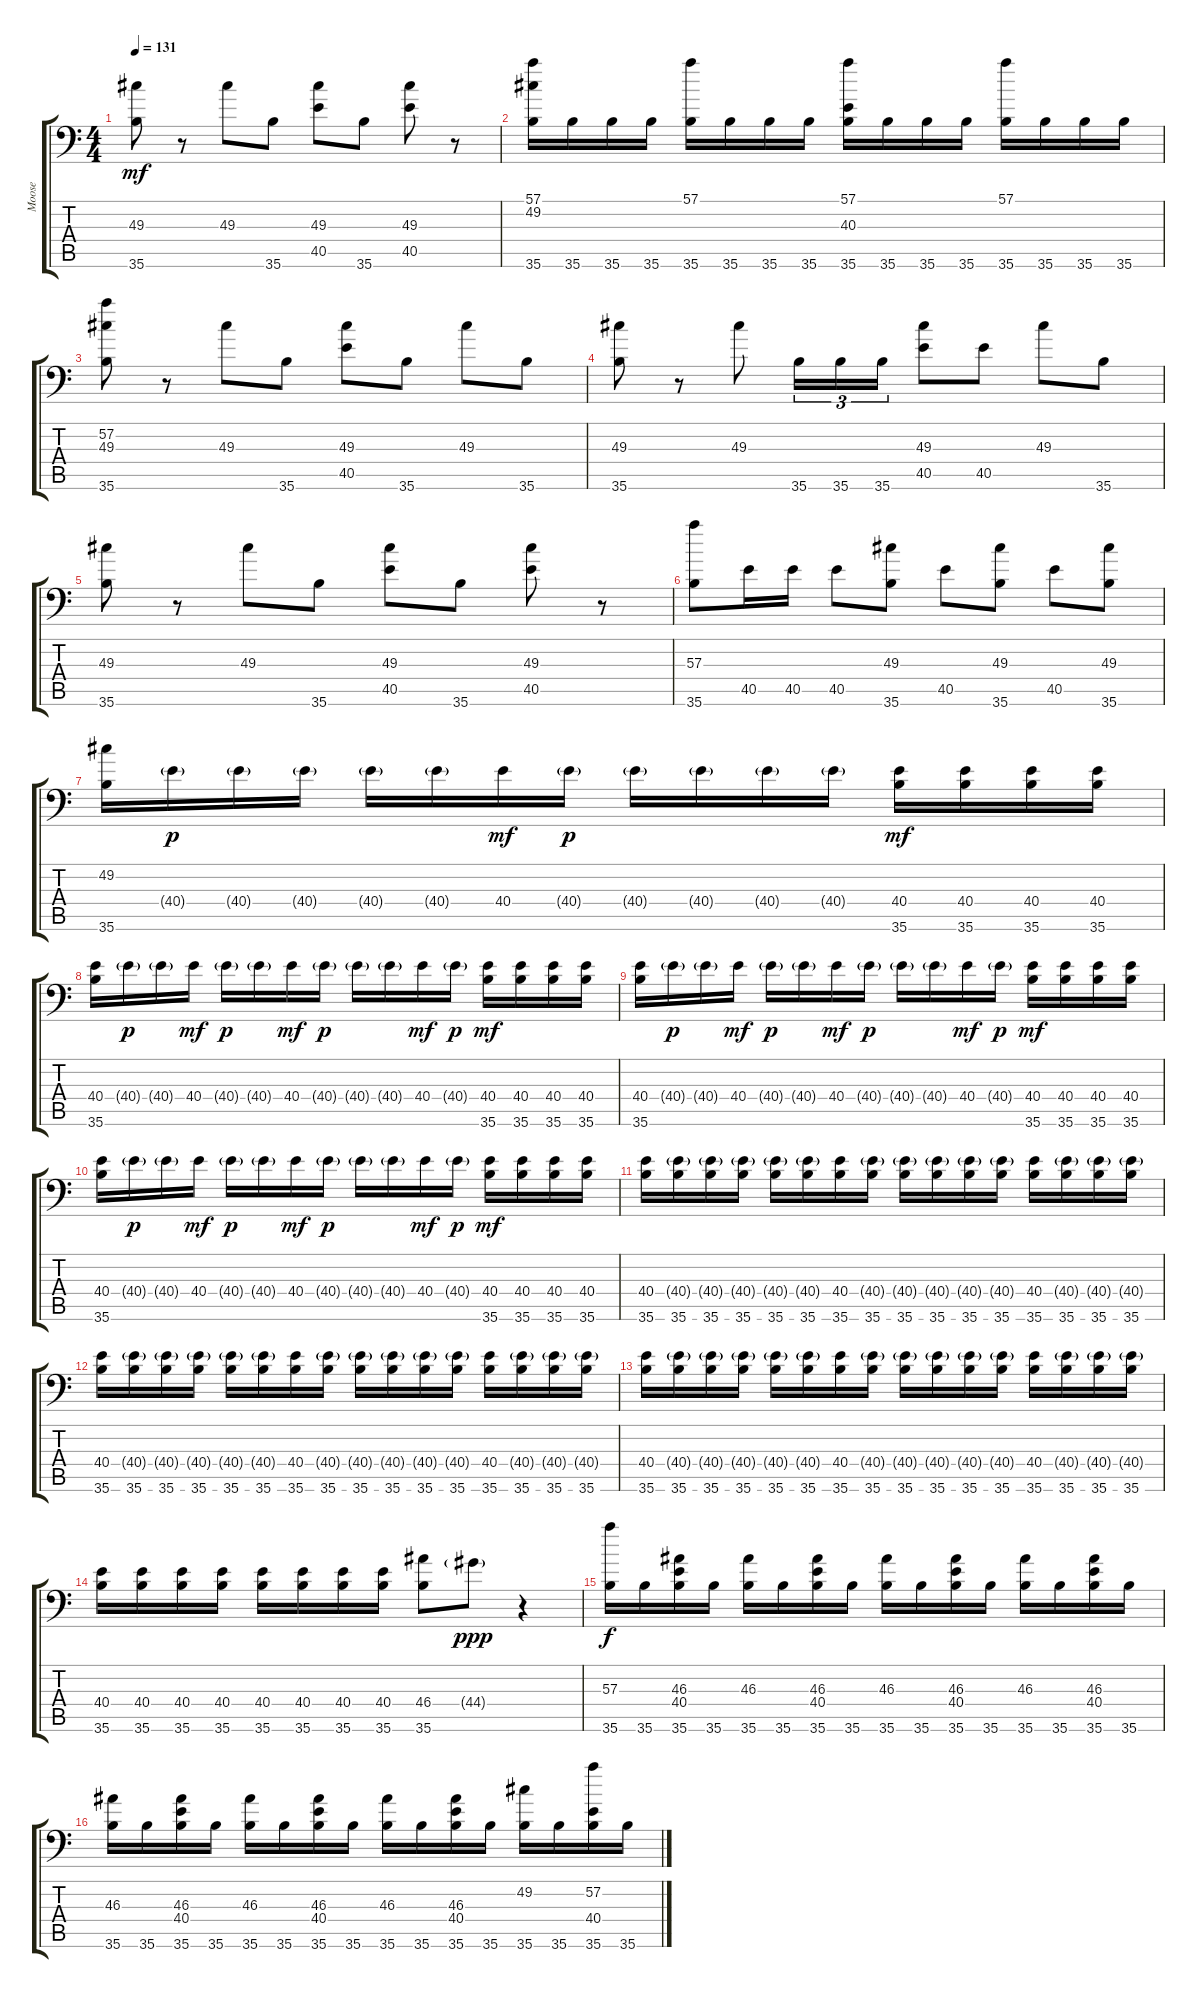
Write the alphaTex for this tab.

\track ("Moose" "Moose") {instrument acousticgrandpiano}
\staff {score tabs}
\tuning (C-1 C-1 C-1 C-1 C-1 C-1) {hide}
\ts (4 4)
\tempo 131
\clef f4
\ks c
(49.3 35.6).8{dy mf} r.8 49.3.8 35.6.8 (49.3 40.5).8 35.6.8 (49.3 40.5).8 r.8 |
(57.1 49.2 35.6).16 35.6.16 35.6.16 35.6.16 (57.1 35.6).16 35.6.16 35.6.16 35.6.16 (57.1 40.3 35.6).16 35.6.16 35.6.16 35.6.16 (57.1 35.6).16 35.6.16 35.6.16 35.6.16 |
(57.2 49.3 35.6).8 r.8 49.3.8 35.6.8 (49.3 40.5).8 35.6.8 49.3.8 35.6.8 |
(49.3 35.6).8 r.8 49.3.8 35.6.16{tu (3 2)} 35.6.16{tu (3 2)} 35.6.16{tu (3 2)} (49.3 40.5).8 40.5.8 49.3.8 35.6.8 |
(49.3 35.6).8 r.8 49.3.8 35.6.8 (49.3 40.5).8 35.6.8 (49.3 40.5).8 r.8 |
(57.3 35.6).8 40.5.16 40.5.16 40.5.8 (49.3 35.6).8 40.5.8 (49.3 35.6).8 40.5.8 (49.3 35.6).8 |
(49.2 35.6).16 40.4{g}.16{dy p} 40.4{g}.16 40.4{g}.16 40.4{g}.16 40.4{g}.16 40.4.16{dy mf} 40.4{g}.16{dy p} 40.4{g}.16 40.4{g}.16 40.4{g}.16 40.4{g}.16 (40.4 35.6).16{dy mf} (40.4 35.6).16 (40.4 35.6).16 (40.4 35.6).16 |
(40.4 35.6).16 40.4{g}.16{dy p} 40.4{g}.16 40.4.16{dy mf} 40.4{g}.16{dy p} 40.4{g}.16 40.4.16{dy mf} 40.4{g}.16{dy p} 40.4{g}.16 40.4{g}.16 40.4.16{dy mf} 40.4{g}.16{dy p} (40.4 35.6).16{dy mf} (40.4 35.6).16 (40.4 35.6).16 (40.4 35.6).16 |
(40.4 35.6).16 40.4{g}.16{dy p} 40.4{g}.16 40.4.16{dy mf} 40.4{g}.16{dy p} 40.4{g}.16 40.4.16{dy mf} 40.4{g}.16{dy p} 40.4{g}.16 40.4{g}.16 40.4.16{dy mf} 40.4{g}.16{dy p} (40.4 35.6).16{dy mf} (40.4 35.6).16 (40.4 35.6).16 (40.4 35.6).16 |
(40.4 35.6).16 40.4{g}.16{dy p} 40.4{g}.16 40.4.16{dy mf} 40.4{g}.16{dy p} 40.4{g}.16 40.4.16{dy mf} 40.4{g}.16{dy p} 40.4{g}.16 40.4{g}.16 40.4.16{dy mf} 40.4{g}.16{dy p} (40.4 35.6).16{dy mf} (40.4 35.6).16 (40.4 35.6).16 (40.4 35.6).16 |
(40.4 35.6).16 (40.4{g} 35.6).16 (40.4{g} 35.6).16 (40.4{g} 35.6).16 (40.4{g} 35.6).16 (40.4{g} 35.6).16 (40.4 35.6).16 (40.4{g} 35.6).16 (40.4{g} 35.6).16 (40.4{g} 35.6).16 (40.4{g} 35.6).16 (40.4{g} 35.6).16 (40.4 35.6).16 (40.4{g} 35.6).16 (40.4{g} 35.6).16 (40.4{g} 35.6).16 |
(40.4 35.6).16 (40.4{g} 35.6).16 (40.4{g} 35.6).16 (40.4{g} 35.6).16 (40.4{g} 35.6).16 (40.4{g} 35.6).16 (40.4 35.6).16 (40.4{g} 35.6).16 (40.4{g} 35.6).16 (40.4{g} 35.6).16 (40.4{g} 35.6).16 (40.4{g} 35.6).16 (40.4 35.6).16 (40.4{g} 35.6).16 (40.4{g} 35.6).16 (40.4{g} 35.6).16 |
(40.4 35.6).16 (40.4{g} 35.6).16 (40.4{g} 35.6).16 (40.4{g} 35.6).16 (40.4{g} 35.6).16 (40.4{g} 35.6).16 (40.4 35.6).16 (40.4{g} 35.6).16 (40.4{g} 35.6).16 (40.4{g} 35.6).16 (40.4{g} 35.6).16 (40.4{g} 35.6).16 (40.4 35.6).16 (40.4{g} 35.6).16 (40.4{g} 35.6).16 (40.4{g} 35.6).16 |
(40.4 35.6).16 (40.4 35.6).16 (40.4 35.6).16 (40.4 35.6).16 (40.4 35.6).16 (40.4 35.6).16 (40.4 35.6).16 (40.4 35.6).16 (46.4 35.6).8 44.4{g}.8{dy ppp} r.4 |
(57.3 35.6).16{dy f} 35.6.16 (46.3 40.4 35.6).16 35.6.16 (46.3 35.6).16 35.6.16 (46.3 40.4 35.6).16 35.6.16 (46.3 35.6).16 35.6.16 (46.3 40.4 35.6).16 35.6.16 (46.3 35.6).16 35.6.16 (46.3 40.4 35.6).16 35.6.16 |
(46.3 35.6).16 35.6.16 (46.3 40.4 35.6).16 35.6.16 (46.3 35.6).16 35.6.16 (46.3 40.4 35.6).16 35.6.16 (46.3 35.6).16 35.6.16 (46.3 40.4 35.6).16 35.6.16 (49.2 35.6).16 35.6.16 (57.2 40.4 35.6).16 35.6.16
